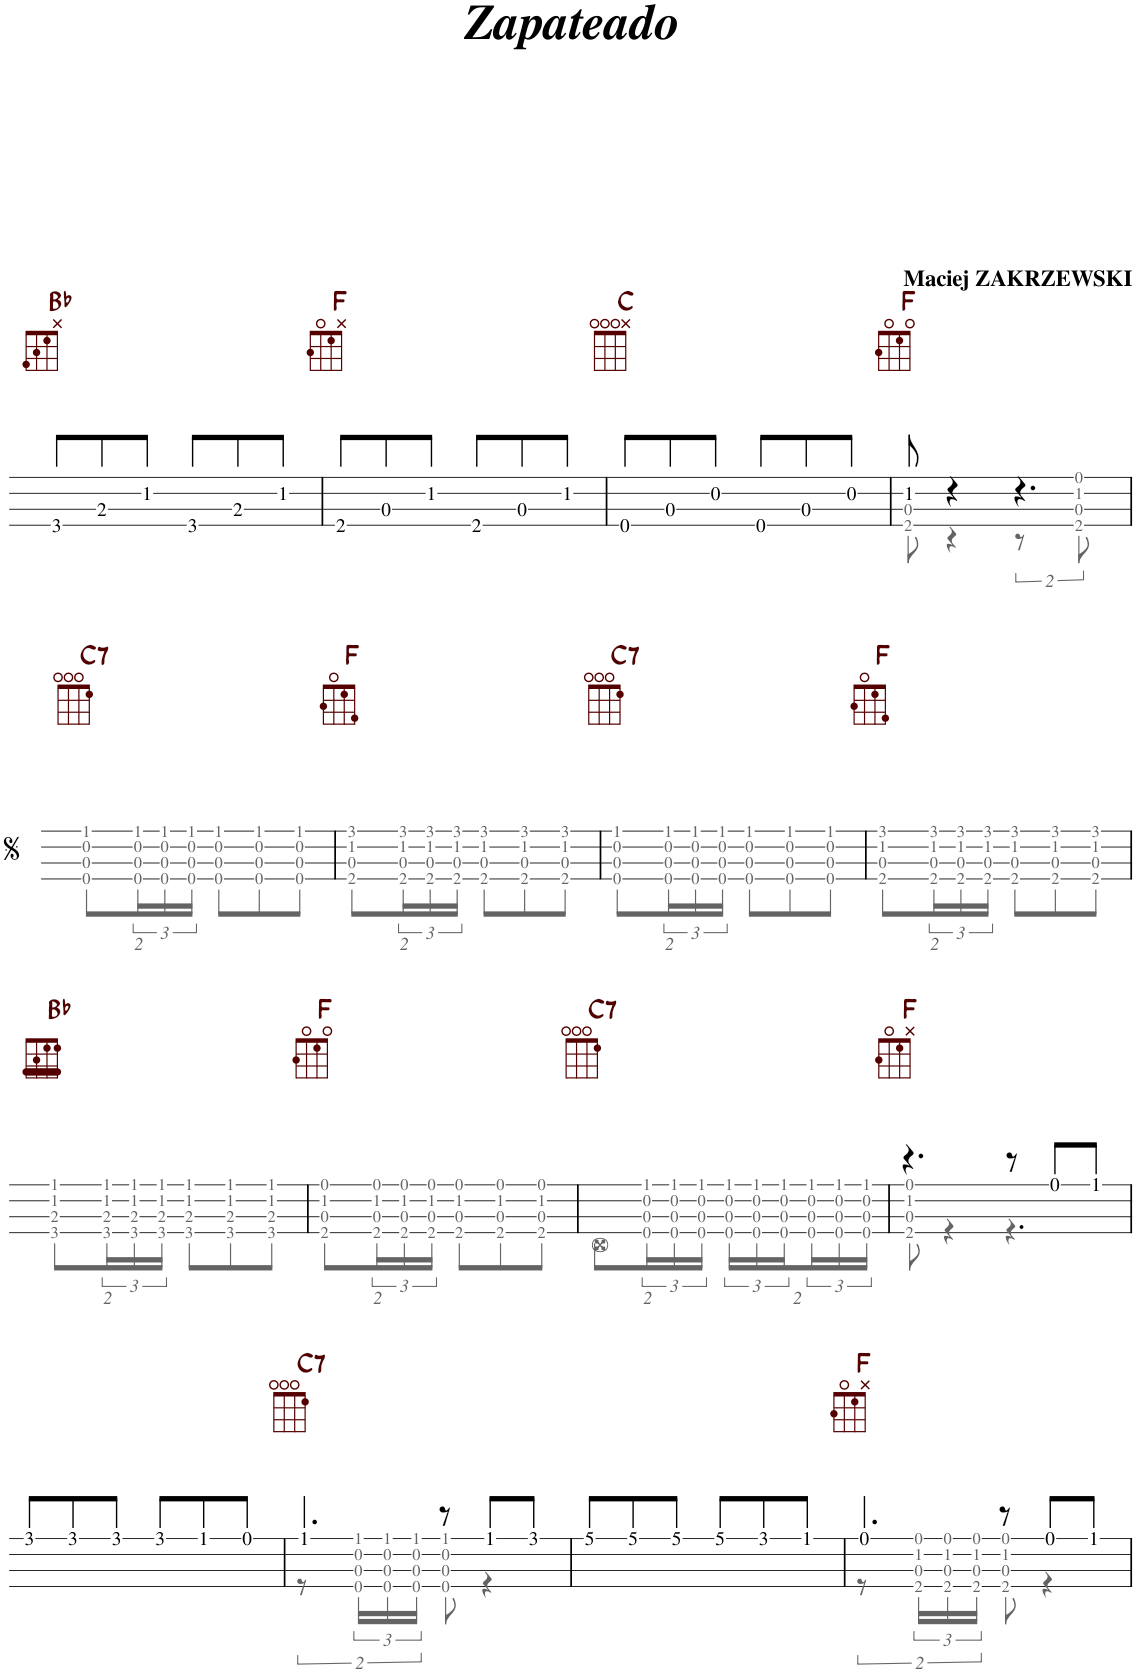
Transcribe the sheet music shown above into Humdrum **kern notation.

**kern	**harte
*part1	*part1
*staff1	*
*I"Ukulélé [Tablature]	*
*stria4	*
*k[]	*
*M6/8	*
=1	=1
8b-/L	Bb:maj
8d/	.
8f/J	.
8a#/L	.
8d/	.
8f/J	.
=2	=2
8a/L	F:maj
8c/	.
8f/J	.
8a/L	.
8c/	.
8f/J	.
=3	=3
8g/L	C:maj
8c/	.
8e/J	.
8g/L	.
8c/	.
8e/J	.
=4	=4
*^	*
8f/	8a!i\ 8c!i\	F:maj
4r	4r	.
4.r	16%3r	.
.	16%3a!i\ 16%3c!i\ 16%3f!i\ 16%3a!i\	.
!!LO:LB:g=z	!!
=5	=5	=5
*	*Xbrackettup	*
!	!	!LO:H:kt=7
2.ryy	16%3g!i\ 16%3c!i\ 16%3e!i\ 16%3b-!i\L	C:7
.	16g!i\ 16c!i\ 16e!i\ 16b-!i\L	.
.	16g!i\ 16c!i\ 16e!i\ 16b-!i\	.
.	16g!i\ 16c!i\ 16e!i\ 16b-!i\JJ	.
.	8g!i\ 8c!i\ 8e!i\ 8b-!i\L	.
.	8g!i\ 8c!i\ 8e!i\ 8b-!i\	.
.	8g!i\ 8c!i\ 8e!i\ 8b-!i\J	.
=6	=6	=6
2.ryy	16%3a!i\ 16%3c!i\ 16%3f!i\ 16%3cc!i\L	F:maj
.	16a!i\ 16c!i\ 16f!i\ 16cc!i\L	.
.	16a!i\ 16c!i\ 16f!i\ 16cc!i\	.
.	16a!i\ 16c!i\ 16f!i\ 16cc!i\JJ	.
.	8a!i\ 8c!i\ 8f!i\ 8cc!i\L	.
.	8a!i\ 8c!i\ 8f!i\ 8cc!i\	.
.	8a!i\ 8c!i\ 8f!i\ 8cc!i\J	.
=7	=7	=7
!	!	!LO:H:kt=7
2.ryy	16%3g!i\ 16%3c!i\ 16%3e!i\ 16%3b-!i\L	C:7
.	16g!i\ 16c!i\ 16e!i\ 16b-!i\L	.
.	16g!i\ 16c!i\ 16e!i\ 16b-!i\	.
.	16g!i\ 16c!i\ 16e!i\ 16b-!i\JJ	.
.	8g!i\ 8c!i\ 8e!i\ 8b-!i\L	.
.	8g!i\ 8c!i\ 8e!i\ 8b-!i\	.
.	8g!i\ 8c!i\ 8e!i\ 8b-!i\J	.
=8	=8	=8
2.ryy	16%3a!i\ 16%3c!i\ 16%3f!i\ 16%3cc!i\L	F:maj
.	16a!i\ 16c!i\ 16f!i\ 16cc!i\L	.
.	16a!i\ 16c!i\ 16f!i\ 16cc!i\	.
.	16a!i\ 16c!i\ 16f!i\ 16cc!i\JJ	.
.	8a!i\ 8c!i\ 8f!i\ 8cc!i\L	.
.	8a!i\ 8c!i\ 8f!i\ 8cc!i\	.
.	8a!i\ 8c!i\ 8f!i\ 8cc!i\J	.
!!LO:LB:g=z	!!
=9	=9	=9
2.ryy	16%3a#!i\ 16%3d!i\ 16%3f!i\ 16%3b-!i\L	Bb:maj
.	16a#!i\ 16d!i\ 16f!i\ 16b-!i\L	.
.	16a#!i\ 16d!i\ 16f!i\ 16b-!i\	.
.	16a#!i\ 16d!i\ 16f!i\ 16b-!i\JJ	.
.	8a#!i\ 8d!i\ 8f!i\ 8b-!i\L	.
.	8a#!i\ 8d!i\ 8f!i\ 8b-!i\	.
.	8a#!i\ 8d!i\ 8f!i\ 8b-!i\J	.
=10	=10	=10
2.ryy	16%3a!i\ 16%3c!i\ 16%3f!i\ 16%3a!i\L	F:maj
.	16a!i\ 16c!i\ 16f!i\ 16a!i\L	.
.	16a!i\ 16c!i\ 16f!i\ 16a!i\	.
.	16a!i\ 16c!i\ 16f!i\ 16a!i\JJ	.
.	8a!i\ 8c!i\ 8f!i\ 8a!i\L	.
.	8a!i\ 8c!i\ 8f!i\ 8a!i\	.
.	8a!i\ 8c!i\ 8f!i\ 8a!i\J	.
=11	=11	=11
!	!	!LO:H:kt=7
2.ryy	16%3gi\L	C:7
.	16g!i\ 16c!i\ 16e!i\ 16b-!i\L	.
.	16g!i\ 16c!i\ 16e!i\ 16b-!i\	.
.	16g!i\ 16c!i\ 16e!i\ 16b-!i\JJ	.
.	16g!i\ 16c!i\ 16e!i\ 16b-!i\LL	.
.	16g!i\ 16c!i\ 16e!i\ 16b-!i\	.
.	16g!i\ 16c!i\ 16e!i\ 16b-!i\J	.
.	16g!i\ 16c!i\ 16e!i\ 16b-!i\L	.
.	16g!i\ 16c!i\ 16e!i\ 16b-!i\	.
.	16g!i\ 16c!i\ 16e!i\ 16b-!i\JJ	.
=12	=12	=12
4.r	8a!i\ 8c!i\ 8f!i\ 8a!i\	F:maj
.	4r	.
8r	4.r	.
8a/L	.	.
8b-/J	.	.
*v	*v	*
!!LO:LB:g=z
=13	=13
8cc/L	.
8cc/	.
8cc/J	.
8cc/L	.
8b-/	.
8a/J	.
=14	=14
*^	*
*	*brackettup	*
!	!	!LO:H:kt=7
4.b-/	16%3r	C:7
.	16g!i\ 16c!i\ 16e!i\ 16b-!i\LL	.
.	16g!i\ 16c!i\ 16e!i\ 16b-!i\	.
.	16g!i\ 16c!i\ 16e!i\ 16b-!i\JJ	.
8r	8g!i\ 8c!i\ 8e!i\ 8b-!i\	.
8b-/L	4r	.
8cc/J	.	.
*v	*v	*
=15	=15
8dd/L	.
8dd/	.
8dd/J	.
8dd/L	.
8cc/	.
8b-/J	.
=16	=16
*^	*
4.a/	16%3r	F:maj
.	16a!i\ 16c!i\ 16f!i\ 16a!i\LL	.
.	16a!i\ 16c!i\ 16f!i\ 16a!i\	.
.	16a!i\ 16c!i\ 16f!i\ 16a!i\JJ	.
8r	8a!i\ 8c!i\ 8f!i\ 8a!i\	.
8a/L	4r	.
8b-/J	.	.
*v	*v	*
=	=
*-	*-
